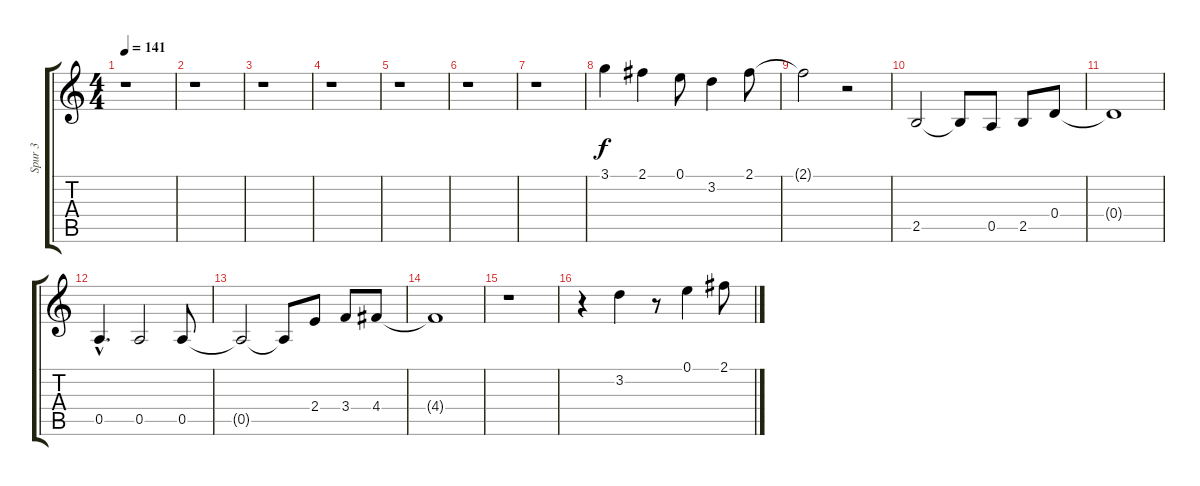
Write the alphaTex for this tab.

\track ("Spur 3" "Spur 3") {instrument electricguitarclean}
\staff {score tabs}
\tuning (E4 B3 G3 D3 A2 E2) {hide}
\ts (4 4)
\tempo 141
\clef g2
\ks c
r.1{dy f} |
r.1 |
r.1 |
r.1 |
r.1 |
r.1 |
r.1 |
3.1.4 2.1.4 0.1.8 3.2.4 2.1.8 |
2.1{t}.2 r.2 |
2.5.2 2.5{t}.8 0.5.8 2.5.8 0.4.8 |
0.4{t}.1 |
0.5{hac}.4{d} 0.5.2 0.5.8 |
0.5{t}.2 0.5{t}.8 2.4.8 3.4.8 4.4.8 |
4.4{t}.1 |
r.1 |
r.4 3.2.4 r.8 0.1.4 2.1.8
